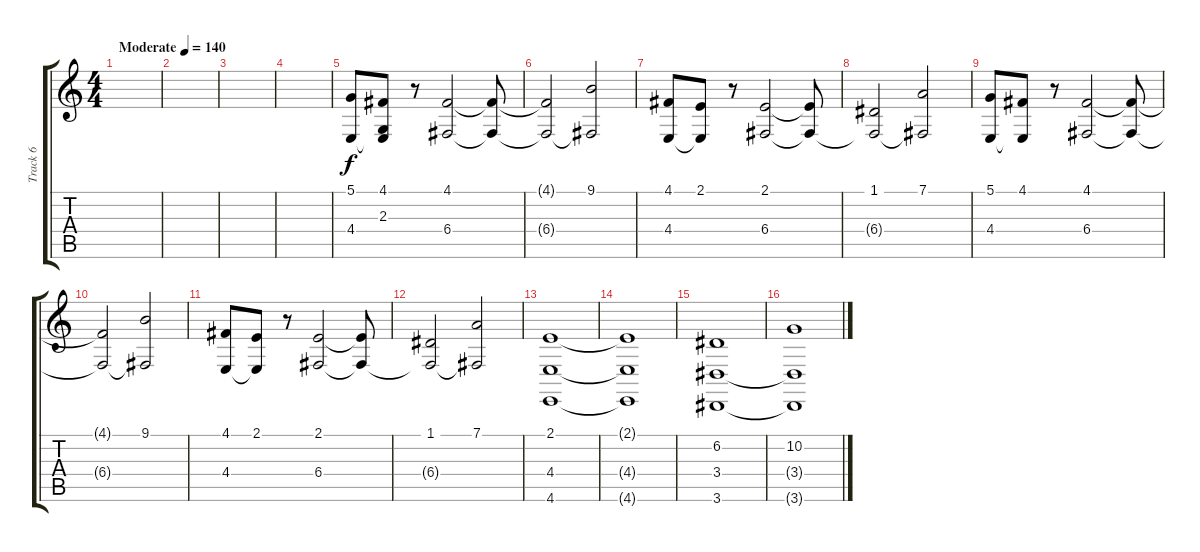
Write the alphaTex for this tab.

\track ("Track 6" "Track 6") {instrument stringensemble1}
\staff {score tabs}
\tuning (D4 A3 F3 C3 G2 C2) {hide}
\ts (4 4)
\tempo (140 "Moderate")
\clef g2
\ks c
|
|
|
|
(5.1 4.4).8 (4.1 2.3 4.4{t}).8 r.8 (4.1 6.4).2 (4.1{t} 6.4{t}).8 |
(4.1{t} 6.4{t}).2 (9.1 6.4{t}).2 |
(4.1 4.4).8 (2.1 4.4{t}).8 r.8 (2.1 6.4).2 (2.1{t} 6.4{t}).8 |
(1.1 6.4{t}).2 (7.1 6.4{t}).2 |
(5.1 4.4).8 (4.1 4.4{t}).8 r.8 (4.1 6.4).2 (4.1{t} 6.4{t}).8 |
(4.1{t} 6.4{t}).2 (9.1 6.4{t}).2 |
(4.1 4.4).8 (2.1 4.4{t}).8 r.8 (2.1 6.4).2 (2.1{t} 6.4{t}).8 |
(1.1 6.4{t}).2 (7.1 6.4{t}).2 |
(2.1 4.4 4.6).1 |
(2.1{t} 4.4{t} 4.6{t}).1 |
(6.2 3.4 3.6).1 |
(10.2 3.4{t} 3.6{t}).1
